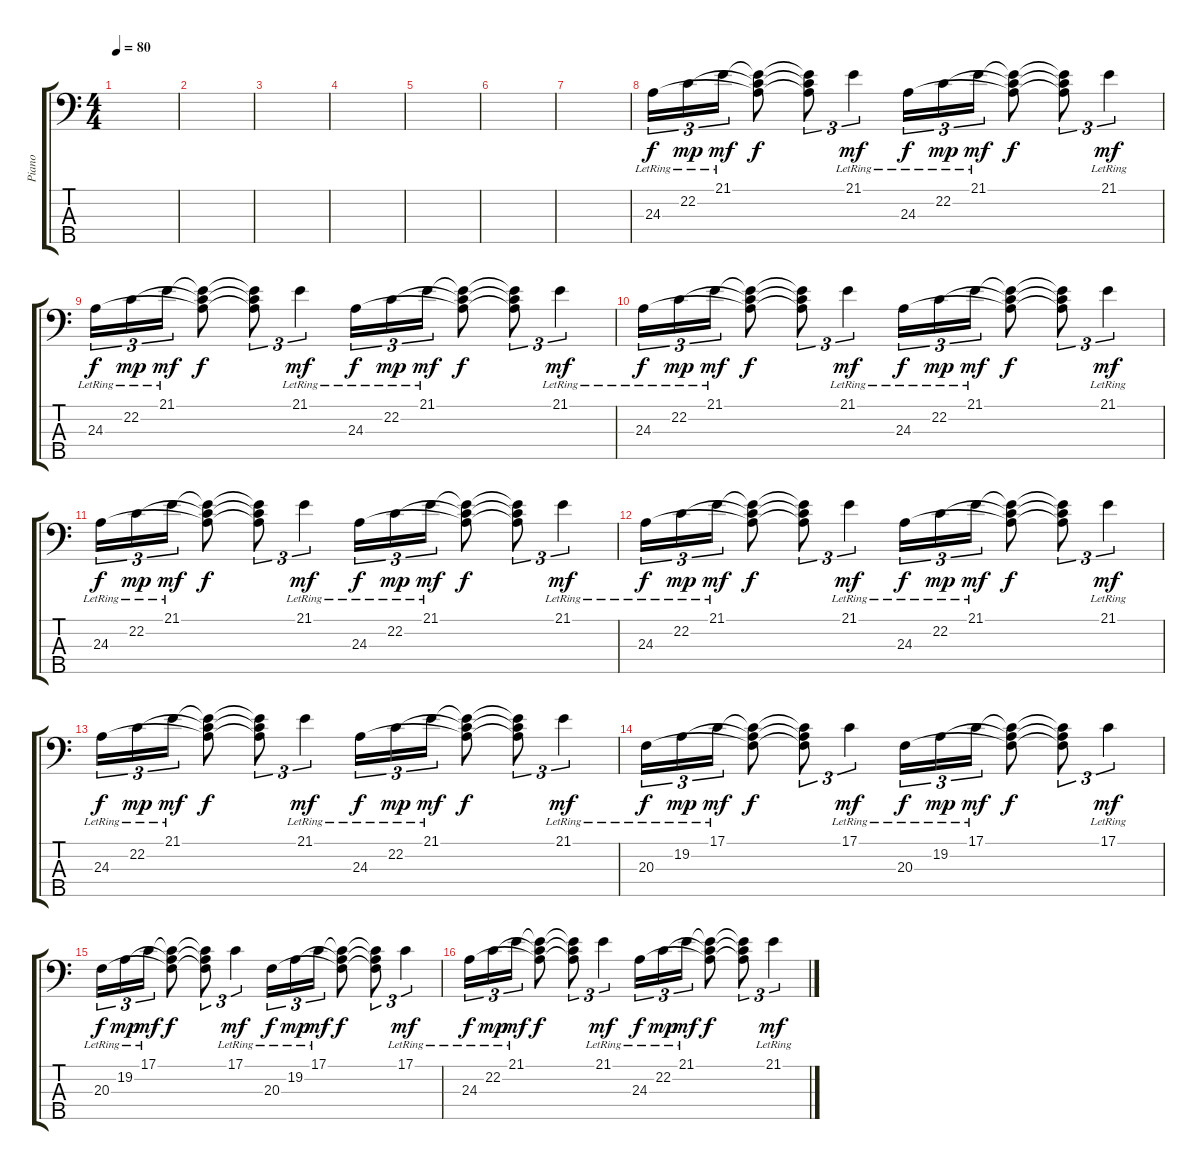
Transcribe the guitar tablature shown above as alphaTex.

\track ("Piano" "Piano") {instrument acousticgrandpiano}
\staff {score tabs}
\tuning (G2 D2 A1 E1 B0) {hide}
\ts (4 4)
\tempo 80
\clef f4
\ks c
|
|
|
\section ("" "")
|
|
|
|
\section ("" "")
24.3{lr}.16{tu (3 2)} 22.2{lr}.16{tu (3 2) dy mp} 21.1{lr}.16{tu (3 2) dy mf} (21.1{t} 22.2{t} 24.3{t}).8{dy f} (21.1{t} 22.2{t} 24.3{t}).8{tu (3 2)} 21.1{lr}.4{tu (3 2) dy mf} 24.3{lr}.16{tu (3 2) dy f} 22.2{lr}.16{tu (3 2) dy mp} 21.1{lr}.16{tu (3 2) dy mf} (21.1{t} 22.2{t} 24.3{t}).8{dy f} (21.1{t} 22.2{t} 24.3{t}).8{tu (3 2)} 21.1{lr}.4{tu (3 2) dy mf} |
24.3{lr}.16{tu (3 2) dy f} 22.2{lr}.16{tu (3 2) dy mp} 21.1{lr}.16{tu (3 2) dy mf} (21.1{t} 22.2{t} 24.3{t}).8{dy f} (21.1{t} 22.2{t} 24.3{t}).8{tu (3 2)} 21.1{lr}.4{tu (3 2) dy mf} 24.3{lr}.16{tu (3 2) dy f} 22.2{lr}.16{tu (3 2) dy mp} 21.1{lr}.16{tu (3 2) dy mf} (21.1{t} 22.2{t} 24.3{t}).8{dy f} (21.1{t} 22.2{t} 24.3{t}).8{tu (3 2)} 21.1{lr}.4{tu (3 2) dy mf} |
\section ("" "")
24.3{lr}.16{tu (3 2) dy f} 22.2{lr}.16{tu (3 2) dy mp} 21.1{lr}.16{tu (3 2) dy mf} (21.1{t} 22.2{t} 24.3{t}).8{dy f} (21.1{t} 22.2{t} 24.3{t}).8{tu (3 2)} 21.1{lr}.4{tu (3 2) dy mf} 24.3{lr}.16{tu (3 2) dy f} 22.2{lr}.16{tu (3 2) dy mp} 21.1{lr}.16{tu (3 2) dy mf} (21.1{t} 22.2{t} 24.3{t}).8{dy f} (21.1{t} 22.2{t} 24.3{t}).8{tu (3 2)} 21.1{lr}.4{tu (3 2) dy mf} |
24.3{lr}.16{tu (3 2) dy f} 22.2{lr}.16{tu (3 2) dy mp} 21.1{lr}.16{tu (3 2) dy mf} (21.1{t} 22.2{t} 24.3{t}).8{dy f} (21.1{t} 22.2{t} 24.3{t}).8{tu (3 2)} 21.1{lr}.4{tu (3 2) dy mf} 24.3{lr}.16{tu (3 2) dy f} 22.2{lr}.16{tu (3 2) dy mp} 21.1{lr}.16{tu (3 2) dy mf} (21.1{t} 22.2{t} 24.3{t}).8{dy f} (21.1{t} 22.2{t} 24.3{t}).8{tu (3 2)} 21.1{lr}.4{tu (3 2) dy mf} |
24.3{lr}.16{tu (3 2) dy f} 22.2{lr}.16{tu (3 2) dy mp} 21.1{lr}.16{tu (3 2) dy mf} (21.1{t} 22.2{t} 24.3{t}).8{dy f} (21.1{t} 22.2{t} 24.3{t}).8{tu (3 2)} 21.1{lr}.4{tu (3 2) dy mf} 24.3{lr}.16{tu (3 2) dy f} 22.2{lr}.16{tu (3 2) dy mp} 21.1{lr}.16{tu (3 2) dy mf} (21.1{t} 22.2{t} 24.3{t}).8{dy f} (21.1{t} 22.2{t} 24.3{t}).8{tu (3 2)} 21.1{lr}.4{tu (3 2) dy mf} |
24.3{lr}.16{tu (3 2) dy f} 22.2{lr}.16{tu (3 2) dy mp} 21.1{lr}.16{tu (3 2) dy mf} (21.1{t} 22.2{t} 24.3{t}).8{dy f} (21.1{t} 22.2{t} 24.3{t}).8{tu (3 2)} 21.1{lr}.4{tu (3 2) dy mf} 24.3{lr}.16{tu (3 2) dy f} 22.2{lr}.16{tu (3 2) dy mp} 21.1{lr}.16{tu (3 2) dy mf} (21.1{t} 22.2{t} 24.3{t}).8{dy f} (21.1{t} 22.2{t} 24.3{t}).8{tu (3 2)} 21.1{lr}.4{tu (3 2) dy mf} |
20.3{lr}.16{tu (3 2) dy f} 19.2{lr}.16{tu (3 2) dy mp} 17.1{lr}.16{tu (3 2) dy mf} (17.1{t} 19.2{t} 20.3{t}).8{dy f} (17.1{t} 19.2{t} 20.3{t}).8{tu (3 2)} 17.1{lr}.4{tu (3 2) dy mf} 20.3{lr}.16{tu (3 2) dy f} 19.2{lr}.16{tu (3 2) dy mp} 17.1{lr}.16{tu (3 2) dy mf} (17.1{t} 19.2{t} 20.3{t}).8{dy f} (17.1{t} 19.2{t} 20.3{t}).8{tu (3 2)} 17.1{lr}.4{tu (3 2) dy mf} |
20.3{lr}.16{tu (3 2) dy f} 19.2{lr}.16{tu (3 2) dy mp} 17.1{lr}.16{tu (3 2) dy mf} (17.1{t} 19.2{t} 20.3{t}).8{dy f} (17.1{t} 19.2{t} 20.3{t}).8{tu (3 2)} 17.1{lr}.4{tu (3 2) dy mf} 20.3{lr}.16{tu (3 2) dy f} 19.2{lr}.16{tu (3 2) dy mp} 17.1{lr}.16{tu (3 2) dy mf} (17.1{t} 19.2{t} 20.3{t}).8{dy f} (17.1{t} 19.2{t} 20.3{t}).8{tu (3 2)} 17.1{lr}.4{tu (3 2) dy mf} |
24.3{lr}.16{tu (3 2) dy f} 22.2{lr}.16{tu (3 2) dy mp} 21.1{lr}.16{tu (3 2) dy mf} (21.1{t} 22.2{t} 24.3{t}).8{dy f} (21.1{t} 22.2{t} 24.3{t}).8{tu (3 2)} 21.1{lr}.4{tu (3 2) dy mf} 24.3{lr}.16{tu (3 2) dy f} 22.2{lr}.16{tu (3 2) dy mp} 21.1{lr}.16{tu (3 2) dy mf} (21.1{t} 22.2{t} 24.3{t}).8{dy f} (21.1{t} 22.2{t} 24.3{t}).8{tu (3 2)} 21.1{lr}.4{tu (3 2) dy mf}
